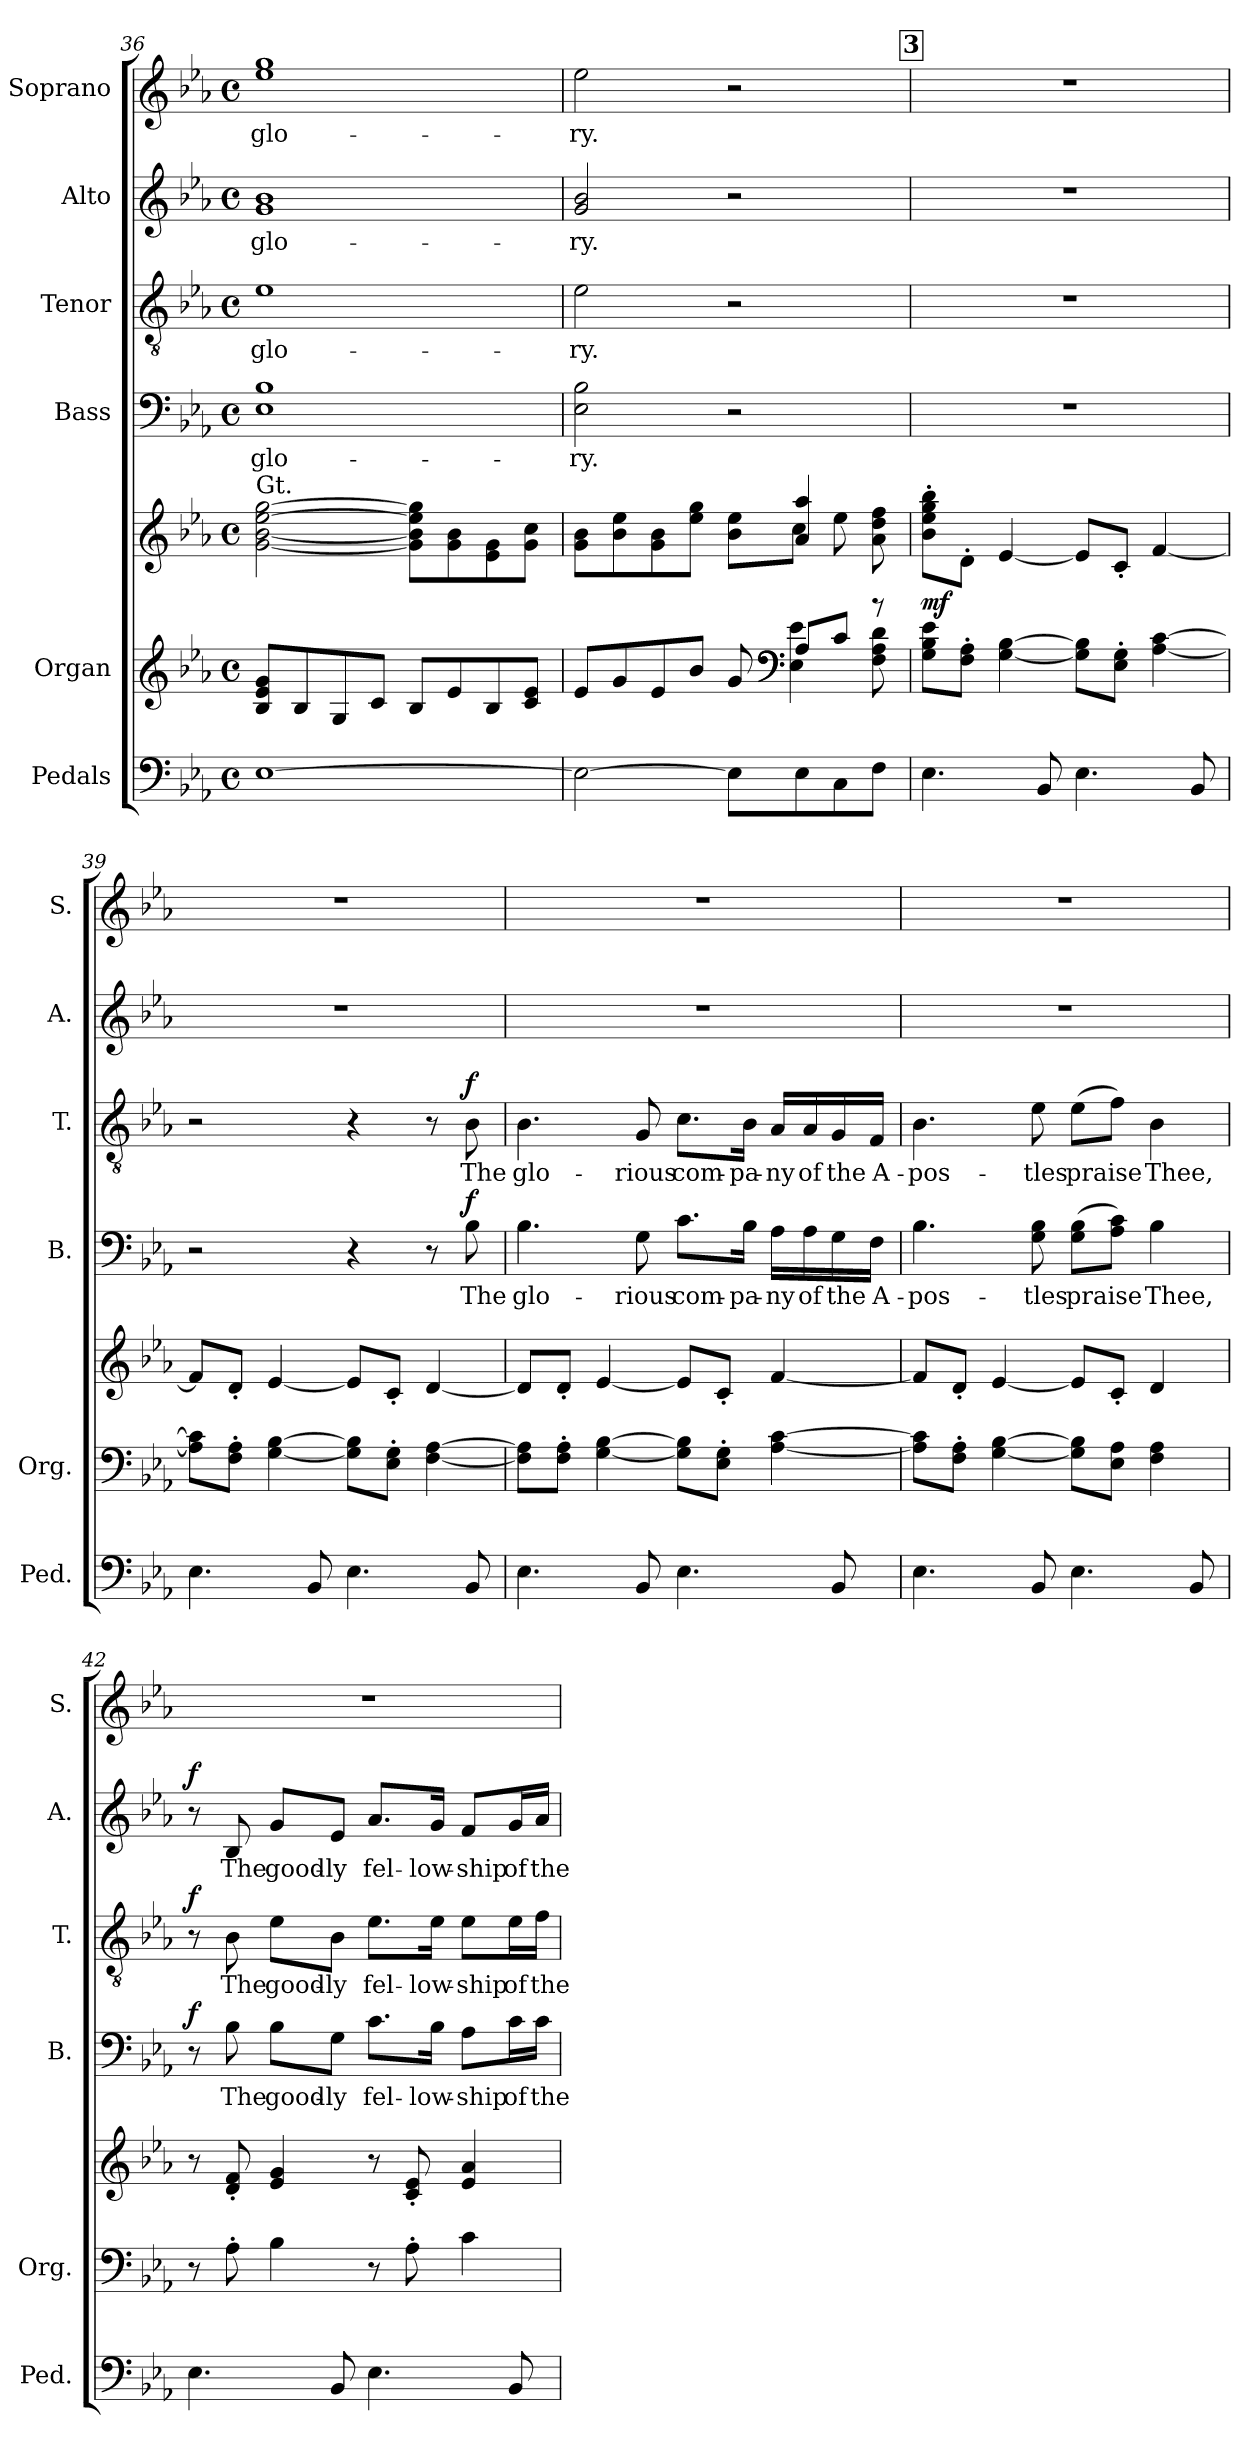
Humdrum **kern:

**kern	**kern	**kern	**dynam	**kern	**text	**dynam	**kern	**text	**dynam	**kern	**text	**dynam	**kern	**text
*part6	*part5	*part5	*part5	*part4	*part4	*part4	*part3	*part3	*part3	*part2	*part2	*part2	*part1	*part1
*staff7	*staff6	*staff5	*staff5/6	*staff4	*staff4	*staff4	*staff3	*staff3	*staff3	*staff2	*staff2	*staff2	*staff1	*staff1
*I"Pedals	*I"Organ	*	*	*I"Bass	*	*	*I"Tenor	*	*	*I"Alto	*	*	*I"Soprano	*
*I'Ped.	*I'Org.	*	*	*I'B.	*	*	*I'T.	*	*	*I'A.	*	*	*I'S.	*
*clefF4	*clefG2	*clefG2	*	*clefF4	*	*	*clefGv2	*	*	*clefG2	*	*	*clefG2	*
*	*	*	*	*	*	*	*ITrd7c12	*	*	*	*	*	*	*
*k[b-e-a-]	*k[b-e-a-]	*k[b-e-a-]	*	*k[b-e-a-]	*	*	*k[b-e-a-]	*	*	*k[b-e-a-]	*	*	*k[b-e-a-]	*
*E-:	*E-:	*E-:	*	*E-:	*	*	*E-:	*	*	*E-:	*	*	*E-:	*
*M4/4	*M4/4	*M4/4	*	*M4/4	*	*	*M4/4	*	*	*M4/4	*	*	*M4/4	*
*met(c)	*met(c)	*met(c)	*	*met(c)	*	*	*met(c)	*	*	*met(c)	*	*	*met(c)	*
=36	=36	=36	=36	=36	=36	=36	=36	=36	=36	=36	=36	=36	=36	=36
!	!	!	!	!	!LO:LY:b:color=#000000	!	!	!	!	!	!	!	!	!
!	!	!	!	!	!	!	!	!LO:LY:b:color=#000000	!	!	!	!	!	!
!	!	!	!	!	!	!	!	!	!	!	!LO:LY:b:color=#000000	!	!	!
!	!	!LO:TX:a:t=Gt.	!	!	!	!	!	!	!	!	!	!	!	!
!	!	!	!	!	!	!	!	!	!	!	!	!	!	!LO:LY:b:color=#000000
[1E-i	8B-i/ 8e-i 8giL	[2gi\ [2b-i [2ee-i [2ggi	.	1E-i 1B-i	glo-	.	1E-i	glo-	.	1gi 1b-i	glo-	.	1ee-i 1ggi	glo-
.	8B-i/	.	.	.	.	.	.	.	.	.	.	.	.	.
.	8Gi/	.	.	.	.	.	.	.	.	.	.	.	.	.
.	8ci/J	.	.	.	.	.	.	.	.	.	.	.	.	.
.	8B-i/L	8gi\] 8b-i] 8ee-i] 8ggi]L	.	.	.	.	.	.	.	.	.	.	.	.
.	8e-i/	8gi\ 8b-i	.	.	.	.	.	.	.	.	.	.	.	.
.	8B-i/	8e-i\ 8gi	.	.	.	.	.	.	.	.	.	.	.	.
.	8ci/ 8e-iJ	8gi\ 8cciJ	.	.	.	.	.	.	.	.	.	.	.	.
=37	=37	=37	=37	=37	=37	=37	=37	=37	=37	=37	=37	=37	=37	=37
*	*^	*^	*	*	*	*	*	*	*	*	*	*	*	*
!	!	!	!	!	!	!	!LO:LY:b:color=#000000	!	!	!	!	!	!	!	!	!
!	!	!	!	!	!	!	!	!	!	!LO:LY:b:color=#000000	!	!	!	!	!	!
!	!	!	!	!	!	!	!	!	!	!	!	!	!LO:LY:b:color=#000000	!	!	!
!	!	!	!	!	!	!	!	!	!	!	!	!	!	!	!	!LO:LY:b:color=#000000
2E-i\_	8e-i/L	2ryy	2ryy	8gi\ 8b-iL	.	2E-i\ 2B-i	-ry.	.	2E-i\	-ry.	.	2gi/ 2b-i	-ry.	.	2ee-i\	-ry.
.	8gi/	.	.	8b-i\ 8ee-i	.	.	.	.	.	.	.	.	.	.	.	.
.	8e-i/	.	.	8gi\ 8b-i	.	.	.	.	.	.	.	.	.	.	.	.
.	8b-i/J	.	.	8ee-i\ 8ggiJ	.	.	.	.	.	.	.	.	.	.	.	.
8E-i\L]	8gi/	8ryy	8ryy	8b-i\ 8ee-iL	.	2r	.	.	2r	.	.	2r	.	.	2r	.
*	*clefF4	*	*	*	*	*	*	*	*	*	*	*	*	*	*	*
8E-i\	8A-i/L	4E-i\ 4e-i	4a-i/ 4aa-i	8cci\J	.	.	.	.	.	.	.	.	.	.	.	.
8Ci\	8ci/J	.	.	8ee-i\	.	.	.	.	.	.	.	.	.	.	.	.
8Fi\J	8r	8Fi\ 8A-i 8di	8a-i\ 8ddi 8ffi	8ryy	.	.	.	.	.	.	.	.	.	.	.	.
*	*v	*v	*	*	*	*	*	*	*	*	*	*	*	*	*	*
*	*	*v	*v	*	*	*	*	*	*	*	*	*	*	*	*
!!LO:REH:place=s1:B:color=#000000:enc=box:fs=15.4267:t=3
=38	=38	=38	=38	=38	=38	=38	=38	=38	=38	=38	=38	=38	=38	=38
4.E-i\	8Gi\ 8B-i 8e-iL	8b-i\' 8ee-i' 8ggi' 8bb-i'L	mf	1r	.	.	1r	.	.	1r	.	.	1r	.
.	8Fi\' 8A-i'J	8d'i\J	.	.	.	.	.	.	.	.	.	.	.	.
.	[4Gi\ [4B-i	[4e-i/	.	.	.	.	.	.	.	.	.	.	.	.
8BB-i/	.	.	.	.	.	.	.	.	.	.	.	.	.	.
4.E-i\	8Gi\] 8B-i]L	8e-i/L]	.	.	.	.	.	.	.	.	.	.	.	.
.	8E-i\' 8Gi'J	8c'i/J	.	.	.	.	.	.	.	.	.	.	.	.
.	[4A-i\ [4ci	[4fi/	.	.	.	.	.	.	.	.	.	.	.	.
8BB-i/	.	.	.	.	.	.	.	.	.	.	.	.	.	.
=39	=39	=39	=39	=39	=39	=39	=39	=39	=39	=39	=39	=39	=39	=39
4.E-i\	8A-i\] 8ci]L	8fi/L]	.	2r	.	.	2r	.	.	1r	.	.	1r	.
.	8Fi\' 8A-i'J	8d'i/J	.	.	.	.	.	.	.	.	.	.	.	.
.	[4Gi\ [4B-i	[4e-i/	.	.	.	.	.	.	.	.	.	.	.	.
8BB-i/	.	.	.	.	.	.	.	.	.	.	.	.	.	.
4.E-i\	8Gi\] 8B-i]L	8e-i/L]	.	4r	.	.	4r	.	.	.	.	.	.	.
.	8E-i\' 8Gi'J	8c'i/J	.	.	.	.	.	.	.	.	.	.	.	.
.	[4Fi\ [4A-i	[4di/	.	8r	.	.	8r	.	.	.	.	.	.	.
!	!	!	!	!	!LO:LY:b:color=#000000	!	!	!	!	!	!	!	!	!
!	!	!	!	!	!	!	!	!LO:LY:b:color=#000000	!	!	!	!	!	!
8BB-i/	.	.	.	8B-i\	The	f	8BB-i\	The	f	.	.	.	.	.
!!LO:PB:g=z
=40	=40	=40	=40	=40	=40	=40	=40	=40	=40	=40	=40	=40	=40	=40
!	!	!	!	!	!LO:LY:b:color=#000000	!	!	!	!	!	!	!	!	!
!	!	!	!	!	!	!	!	!LO:LY:b:color=#000000	!	!	!	!	!	!
4.E-i\	8Fi\] 8A-i]L	8di/L]	.	4.B-i\	glo-	.	4.BB-i\	glo-	.	1r	.	.	1r	.
.	8Fi\' 8A-i'J	8d'i/J	.	.	.	.	.	.	.	.	.	.	.	.
.	[4Gi\ [4B-i	[4e-i/	.	.	.	.	.	.	.	.	.	.	.	.
!	!	!	!	!	!LO:LY:b:color=#000000	!	!	!	!	!	!	!	!	!
!	!	!	!	!	!	!	!	!LO:LY:b:color=#000000	!	!	!	!	!	!
8BB-i/	.	.	.	8Gi\	-rious	.	8GGi/	-rious	.	.	.	.	.	.
!	!	!	!	!	!LO:LY:b:color=#000000	!	!	!	!	!	!	!	!	!
!	!	!	!	!	!	!	!	!LO:LY:b:color=#000000	!	!	!	!	!	!
4.E-i\	8Gi\] 8B-i]L	8e-i/L]	.	8.ci\L	com-	.	8.Ci\L	com-	.	.	.	.	.	.
.	8E-i\' 8Gi'J	8c'i/J	.	.	.	.	.	.	.	.	.	.	.	.
!	!	!	!	!	!LO:LY:b:color=#000000	!	!	!	!	!	!	!	!	!
!	!	!	!	!	!	!	!	!LO:LY:b:color=#000000	!	!	!	!	!	!
.	.	.	.	16B-i\Jk	-pa-	.	16BB-i\Jk	-pa-	.	.	.	.	.	.
!	!	!	!	!	!LO:LY:b:color=#000000	!	!	!	!	!	!	!	!	!
!	!	!	!	!	!	!	!	!LO:LY:b:color=#000000	!	!	!	!	!	!
.	[4A-i\ [4ci	[4fi/	.	16A-i\LL	-ny	.	16AA-i/LL	-ny	.	.	.	.	.	.
!	!	!	!	!	!LO:LY:b:color=#000000	!	!	!	!	!	!	!	!	!
!	!	!	!	!	!	!	!	!LO:LY:b:color=#000000	!	!	!	!	!	!
.	.	.	.	16A-i\	of	.	16AA-i/	of	.	.	.	.	.	.
!	!	!	!	!	!LO:LY:b:color=#000000	!	!	!	!	!	!	!	!	!
!	!	!	!	!	!	!	!	!LO:LY:b:color=#000000	!	!	!	!	!	!
8BB-i/	.	.	.	16Gi\	the	.	16GGi/	the	.	.	.	.	.	.
!	!	!	!	!	!LO:LY:b:color=#000000	!	!	!	!	!	!	!	!	!
!	!	!	!	!	!	!	!	!LO:LY:b:color=#000000	!	!	!	!	!	!
.	.	.	.	16Fi\JJ	A-	.	16FFi/JJ	A-	.	.	.	.	.	.
=41	=41	=41	=41	=41	=41	=41	=41	=41	=41	=41	=41	=41	=41	=41
!	!	!	!	!	!LO:LY:b:color=#000000	!	!	!	!	!	!	!	!	!
!	!	!	!	!	!	!	!	!LO:LY:b:color=#000000	!	!	!	!	!	!
4.E-i\	8A-i\] 8ci]L	8fi/L]	.	4.B-i\	-pos-	.	4.BB-i\	-pos-	.	1r	.	.	1r	.
.	8Fi\' 8A-i'J	8d'i/J	.	.	.	.	.	.	.	.	.	.	.	.
.	[4Gi\ [4B-i	[4e-i/	.	.	.	.	.	.	.	.	.	.	.	.
!	!	!	!	!	!LO:LY:b:color=#000000	!	!	!	!	!	!	!	!	!
!	!	!	!	!	!	!	!	!LO:LY:b:color=#000000	!	!	!	!	!	!
8BB-i/	.	.	.	8Gi\ 8B-i	-tles	.	8E-i\	-tles	.	.	.	.	.	.
!	!	!	!	!	!LO:LY:b:color=#000000	!	!	!	!	!	!	!	!	!
!	!	!	!	!	!	!	!	!LO:LY:b:color=#000000	!	!	!	!	!	!
4.E-i\	8Gi\] 8B-i]L	8e-i/L]	.	(8Gi\ 8B-iL	praise	.	(8E-i\L	praise	.	.	.	.	.	.
.	8E-i\ 8A-iJ	8c'i/J	.	8A-i\ 8ciJ)	.	.	8Fi\J)	.	.	.	.	.	.	.
!	!	!	!	!	!LO:LY:b:color=#000000	!	!	!	!	!	!	!	!	!
!	!	!	!	!	!	!	!	!LO:LY:b:color=#000000	!	!	!	!	!	!
.	4Fi\ 4A-i	4di/	.	4B-i\	Thee,	.	4BB-i\	Thee,	.	.	.	.	.	.
8BB-i/	.	.	.	.	.	.	.	.	.	.	.	.	.	.
=42	=42	=42	=42	=42	=42	=42	=42	=42	=42	=42	=42	=42	=42	=42
4.E-i\	8r	8r	.	8r	.	f	8r	.	f	8r	.	f	1r	.
!	!	!	!	!	!LO:LY:b:color=#000000	!	!	!	!	!	!	!	!	!
!	!	!	!	!	!	!	!	!LO:LY:b:color=#000000	!	!	!	!	!	!
!	!	!	!	!	!	!	!	!	!	!	!LO:LY:b:color=#000000	!	!	!
.	8A-'i\	8di/' 8fi'	.	8B-i\	The	.	8BB-i\	The	.	8B-i/	The	.	.	.
!	!	!	!	!	!LO:LY:b:color=#000000	!	!	!	!	!	!	!	!	!
!	!	!	!	!	!	!	!	!LO:LY:b:color=#000000	!	!	!	!	!	!
!	!	!	!	!	!	!	!	!	!	!	!LO:LY:b:color=#000000	!	!	!
.	4B-i\	4e-i/ 4gi	.	8B-i\L	good-	.	8E-i\L	good-	.	8gi/L	good-	.	.	.
!	!	!	!	!	!LO:LY:b:color=#000000	!	!	!	!	!	!	!	!	!
!	!	!	!	!	!	!	!	!LO:LY:b:color=#000000	!	!	!	!	!	!
!	!	!	!	!	!	!	!	!	!	!	!LO:LY:b:color=#000000	!	!	!
8BB-i/	.	.	.	8Gi\J	-ly	.	8BB-i\J	-ly	.	8e-i/J	-ly	.	.	.
!	!	!	!	!	!LO:LY:b:color=#000000	!	!	!	!	!	!	!	!	!
!	!	!	!	!	!	!	!	!LO:LY:b:color=#000000	!	!	!	!	!	!
!	!	!	!	!	!	!	!	!	!	!	!LO:LY:b:color=#000000	!	!	!
4.E-i\	8r	8r	.	8.ci\L	fel-	.	8.E-i\L	fel-	.	8.a-i/L	fel-	.	.	.
.	8A-'i\	8ci/' 8e-i'	.	.	.	.	.	.	.	.	.	.	.	.
!	!	!	!	!	!LO:LY:b:color=#000000	!	!	!	!	!	!	!	!	!
!	!	!	!	!	!	!	!	!LO:LY:b:color=#000000	!	!	!	!	!	!
!	!	!	!	!	!	!	!	!	!	!	!LO:LY:b:color=#000000	!	!	!
.	.	.	.	16B-i\Jk	-low-	.	16E-i\Jk	-low-	.	16gi/Jk	-low-	.	.	.
!	!	!	!	!	!LO:LY:b:color=#000000	!	!	!	!	!	!	!	!	!
!	!	!	!	!	!	!	!	!LO:LY:b:color=#000000	!	!	!	!	!	!
!	!	!	!	!	!	!	!	!	!	!	!LO:LY:b:color=#000000	!	!	!
.	4ci\	4e-i/ 4a-i	.	8A-i\L	-ship	.	8E-i\L	-ship	.	8fi/L	-ship	.	.	.
!	!	!	!	!	!LO:LY:b:color=#000000	!	!	!	!	!	!	!	!	!
!	!	!	!	!	!	!	!	!LO:LY:b:color=#000000	!	!	!	!	!	!
!	!	!	!	!	!	!	!	!	!	!	!LO:LY:b:color=#000000	!	!	!
8BB-i/	.	.	.	16ci\L	of	.	16E-i\L	of	.	16gi/L	of	.	.	.
!	!	!	!	!	!LO:LY:b:color=#000000	!	!	!	!	!	!	!	!	!
!	!	!	!	!	!	!	!	!LO:LY:b:color=#000000	!	!	!	!	!	!
!	!	!	!	!	!	!	!	!	!	!	!LO:LY:b:color=#000000	!	!	!
.	.	.	.	16ci\JJ	the	.	16Fi\JJ	the	.	16a-i/JJ	the	.	.	.
=	=	=	=	=	=	=	=	=	=	=	=	=	=	=
*-	*-	*-	*-	*-	*-	*-	*-	*-	*-	*-	*-	*-	*-	*-
